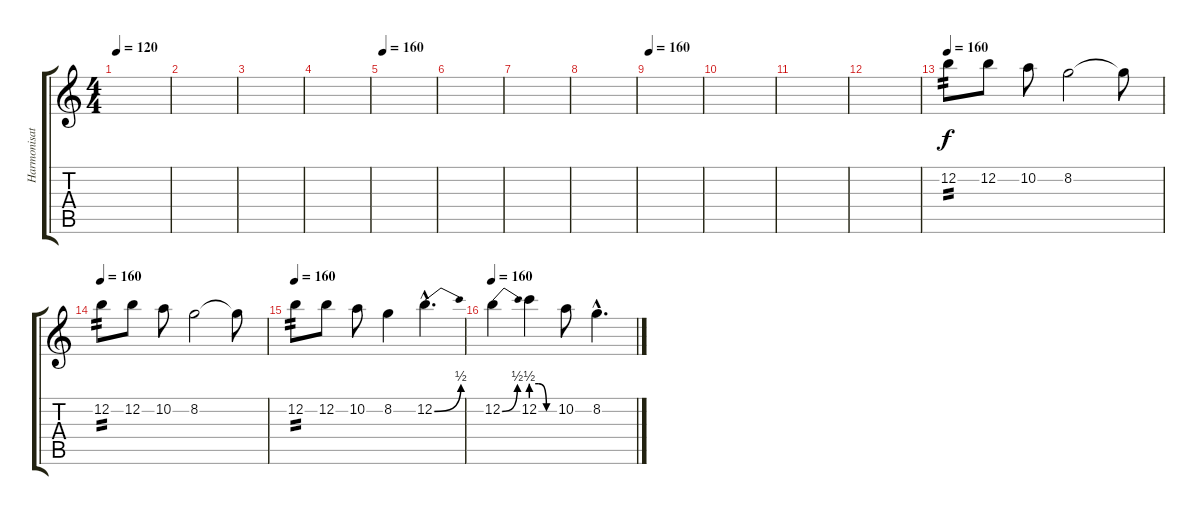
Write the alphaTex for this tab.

\track ("Harmonisation" "Harmonisat") {instrument overdrivenguitar}
\staff {score tabs}
\tuning (E4 B3 G3 D3 A2 E2) {hide}
\ts (4 4)
\tempo 120
\clef g2
\ks c
|
|
|
|
\tempo 160
|
|
|
|
\tempo 160
|
|
|
|
\tempo 160
12.2.8{tp 2} 12.2.8 10.2.8 8.2.2 8.2{t}.8 |
\tempo 160
12.2.8{tp 2} 12.2.8 10.2.8 8.2.2 8.2{t}.8 |
\tempo 160
12.2.8{tp 2} 12.2.8 10.2.8 8.2.4 12.2{be (bend 0 0 60 2) hac}.4{d} |
\tempo 160
12.2{be (bend 0 0 60 2)}.4 12.2{be (custom 0 2 20 2 40 0 60 0)}.4 10.2.8 8.2{hac}.4{d}
